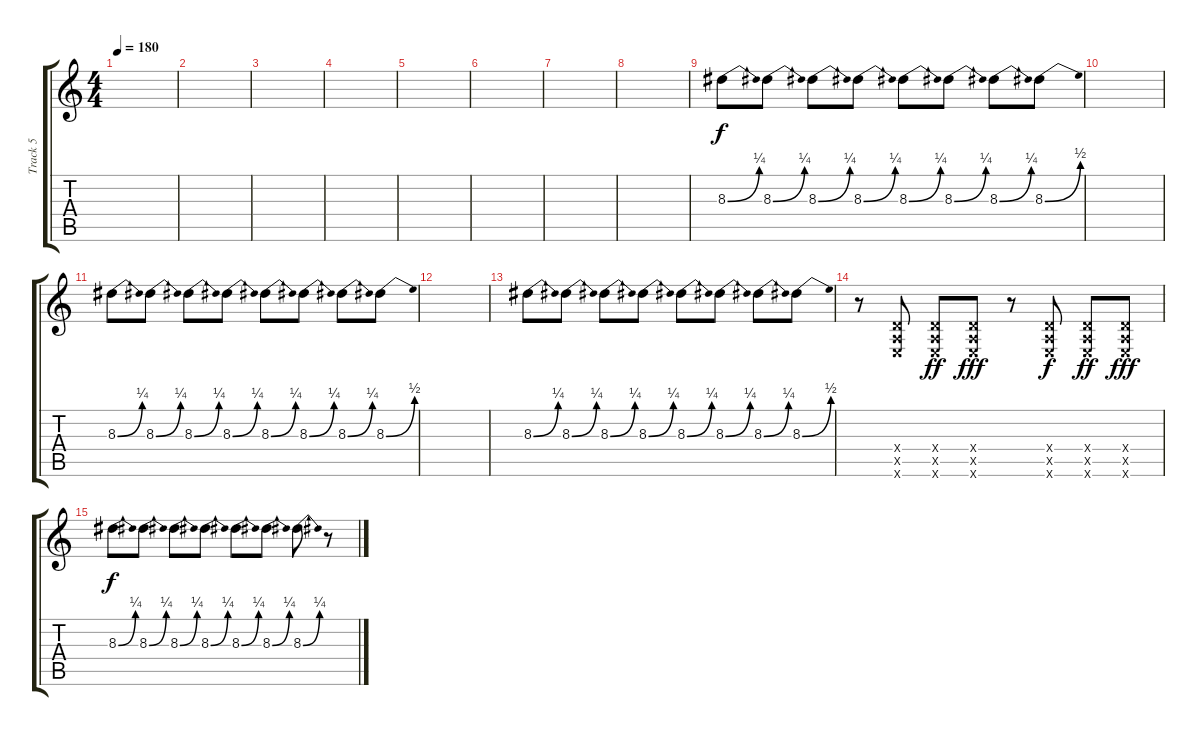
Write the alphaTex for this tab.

\track ("Track 5" "Track 5") {instrument overdrivenguitar}
\staff {score tabs}
\tuning (E4 B3 G3 D3 A2 E2) {hide}
\ts (4 4)
\tempo 180
\clef g2
\ks c
|
|
|
|
|
|
|
|
8.3{be (bend 0 0 60 1)}.8{dy f} 8.3{be (bend 0 0 60 1)}.8 8.3{be (bend 0 0 60 1)}.8 8.3{be (bend 0 0 60 1)}.8 8.3{be (bend 0 0 60 1)}.8 8.3{be (bend 0 0 60 1)}.8 8.3{be (bend 0 0 60 1)}.8 8.3{be (bend 0 0 60 2)}.8 |
|
8.3{be (bend 0 0 60 1)}.8 8.3{be (bend 0 0 60 1)}.8 8.3{be (bend 0 0 60 1)}.8 8.3{be (bend 0 0 60 1)}.8 8.3{be (bend 0 0 60 1)}.8 8.3{be (bend 0 0 60 1)}.8 8.3{be (bend 0 0 60 1)}.8 8.3{be (bend 0 0 60 2)}.8 |
|
8.3{be (bend 0 0 60 1)}.8 8.3{be (bend 0 0 60 1)}.8 8.3{be (bend 0 0 60 1)}.8 8.3{be (bend 0 0 60 1)}.8 8.3{be (bend 0 0 60 1)}.8 8.3{be (bend 0 0 60 1)}.8 8.3{be (bend 0 0 60 1)}.8 8.3{be (bend 0 0 60 2)}.8 |
r.8 (0.4{x} 0.5{x} 0.6{x}).8 (0.4{x} 0.5{x} 0.6{x}).8{dy ff} (0.4{x} 0.5{x} 0.6{x}).8{dy fff} r.8 (0.4{x} 0.5{x} 0.6{x}).8{dy f} (0.4{x} 0.5{x} 0.6{x}).8{dy ff} (0.4{x} 0.5{x} 0.6{x}).8{dy fff} |
8.3{be (bend 0 0 60 1)}.8{dy f} 8.3{be (bend 0 0 60 1)}.8 8.3{be (bend 0 0 60 1)}.8 8.3{be (bend 0 0 60 1)}.8 8.3{be (bend 0 0 60 1)}.8 8.3{be (bend 0 0 60 1)}.8 8.3{be (bend 0 0 60 1)}.8 r.8
